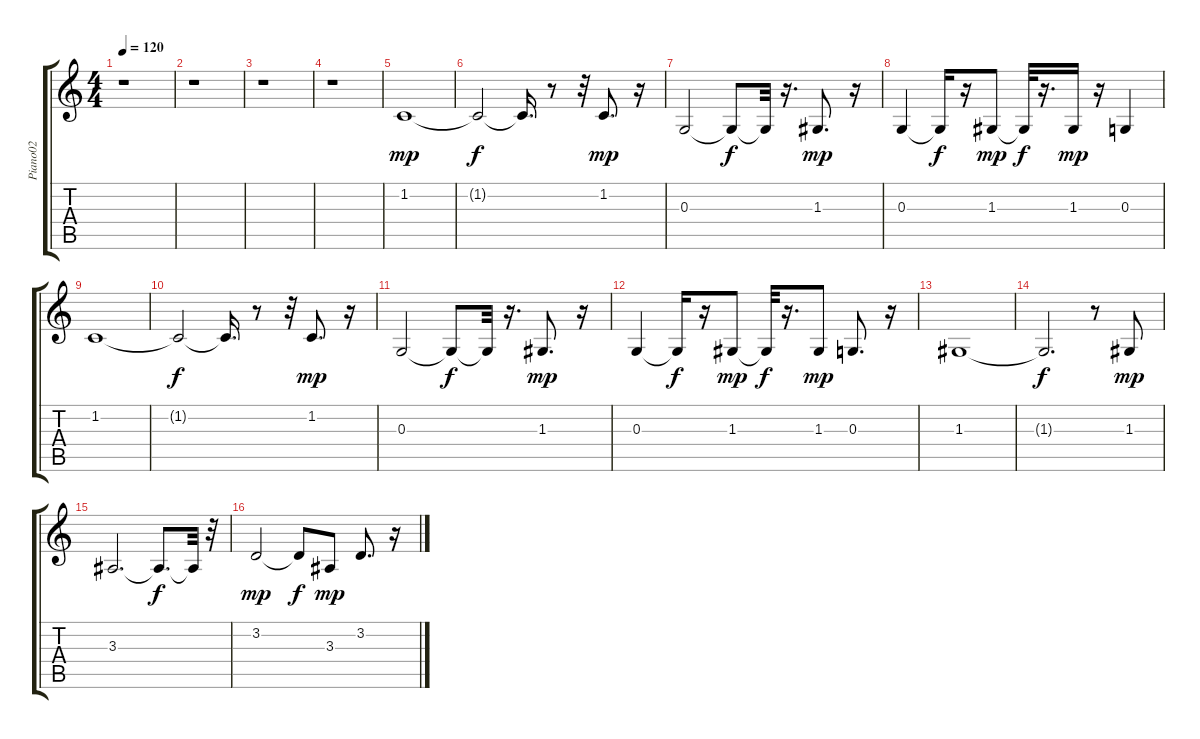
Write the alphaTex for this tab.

\track ("Piano02" "Piano02") {instrument acousticgrandpiano}
\staff {score tabs}
\tuning (E4 B3 G3 D3 A2 E2) {hide}
\ts (4 4)
\tempo 120
\clef g2
\ks c
r.1{dy mp} |
r.1 |
r.1 |
r.1 |
1.2.1 |
1.2{t}.2{dy f} 1.2{t}.16{d} r.8 r.32 1.2.8{d dy mp} r.16 |
0.3.2 0.3{t}.8{dy f} 0.3{t}.32 r.16{d} 1.3.8{d dy mp} r.16 |
0.3.4 0.3{t}.16{dy f} r.16 1.3.8{dy mp} 1.3{t}.32{dy f} r.16{d} 1.3.16{dy mp} r.16 0.3.4 |
1.2.1 |
1.2{t}.2{dy f} 1.2{t}.16{d} r.8 r.32 1.2.8{d dy mp} r.16 |
0.3.2 0.3{t}.8{dy f} 0.3{t}.32 r.16{d} 1.3.8{d dy mp} r.16 |
0.3.4 0.3{t}.16{dy f} r.16 1.3.8{dy mp} 1.3{t}.32{dy f} r.16{d} 1.3.8{dy mp} 0.3.8{d} r.16 |
1.3.1 |
1.3{t}.2{d dy f} r.8 1.3.8{dy mp} |
3.3.2{d} 3.3{t}.8{d dy f} 3.3{t}.32 r.32 |
3.2.2{dy mp} 3.2{t}.8{dy f} 3.3.8{dy mp} 3.2.8{d} r.16
